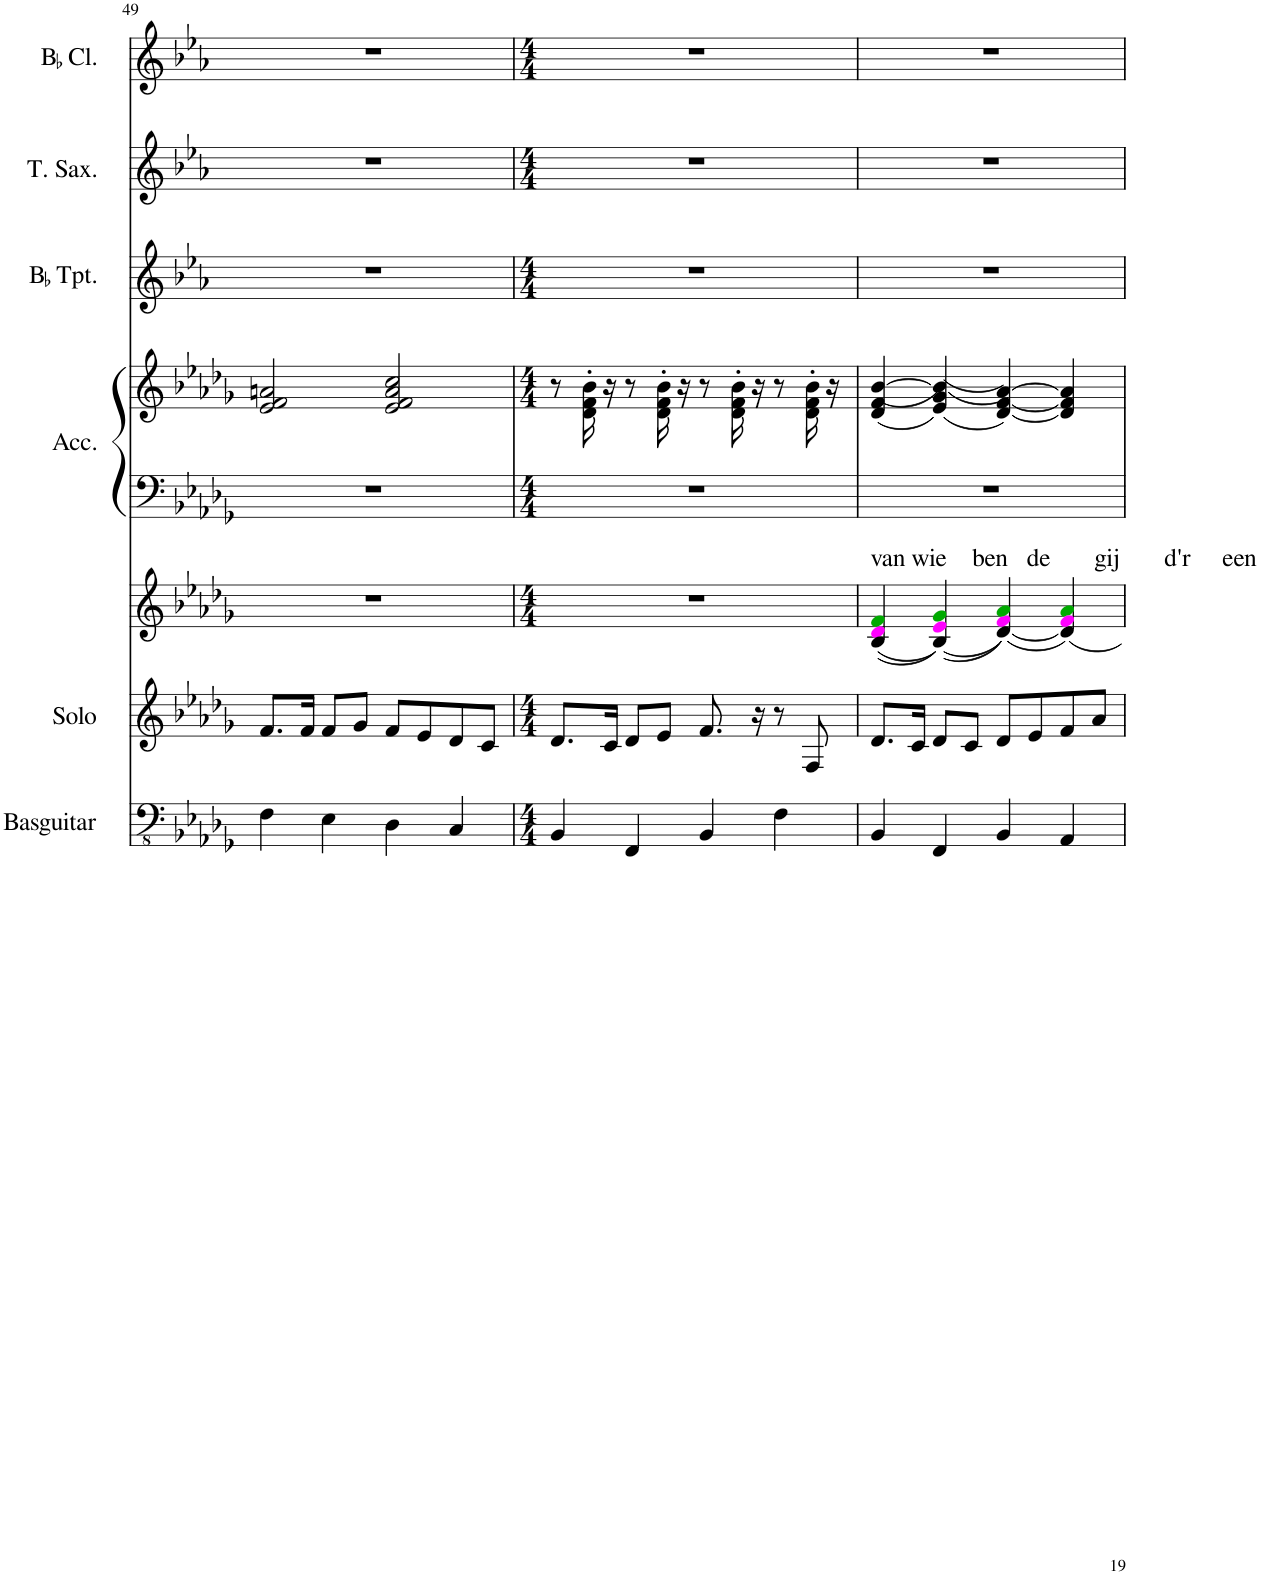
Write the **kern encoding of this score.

**kern	**kern	**kern	**kern	**kern	**kern	**kern	**kern
*part7	*part6	*part5	*part4	*part4	*part3	*part2	*part1
*staff8	*staff7	*staff6	*staff5	*staff4	*staff3	*staff2	*staff1
*I"Basguitar	*I"Solo	*I"Soprano	*I"Accordion	*	*I"BaccidentalFlat Trumpet	*I"Tenor Saxophone	*I"BaccidentalFlat Clarinet
*I'Basguitar	*I'Solo	*I'S	*I'Acc.	*	*I'BaccidentalFlat Tpt.	*I'T. Sax.	*I'BaccidentalFlat Cl.
!!LO:PB:g=z
*clefFv4	*clefG2	*clefG2	*clefF4	*clefG2	*clefG2	*clefG2	*clefG2
*	*	*	*	*	*Trd1c2	*Trd8c14	*Trd1c2
*k[b-e-a-d-g-]	*k[b-e-a-d-g-]	*k[b-e-a-d-g-]	*k[b-e-a-d-g-]	*k[b-e-a-d-g-]	*k[b-e-a-]	*k[b-e-a-]	*k[b-e-a-]
*M4/4	*M4/4	*M4/4	*M4/4	*M4/4	*M4/4	*M4/4	*M4/4
=49	=49	=49	=49	=49	=49	=49	=49
4FF\	8.f/L	1r	1r	2e-/ 2f/ 2an/	1r	1r	1r
.	16f/Jk	.	.	.	.	.	.
4EE-\	8f/L	.	.	.	.	.	.
.	8g-/J	.	.	.	.	.	.
4DD-\	8f/L	.	.	2e-/ 2f/ 2a/ 2cc/	.	.	.
.	8e-/	.	.	.	.	.	.
4CC/	8d-/	.	.	.	.	.	.
.	8c/J	.	.	.	.	.	.
=50	=50	=50	=50	=50	=50	=50	=50
*M4/4	*M4/4	*M4/4	*M4/4	*M4/4	*M4/4	*M4/4	*M4/4
4BBB-/	8.d-/L	1r	1r	8r	1r	1r	1r
.	.	.	.	16d-\' 16f\' 16b-\'	.	.	.
.	16c/Jk	.	.	16r	.	.	.
4FFF/	8d-/L	.	.	8r	.	.	.
.	8e-/J	.	.	16d-\' 16f\' 16b-\'	.	.	.
.	.	.	.	16r	.	.	.
4BBB-/	8.f/	.	.	8r	.	.	.
.	.	.	.	16d-\' 16f\' 16b-\'	.	.	.
.	16r	.	.	16r	.	.	.
4FF\	8r	.	.	8r	.	.	.
.	8F/	.	.	16d-\' 16f\' 16b-\'	.	.	.
.	.	.	.	16r	.	.	.
=51	=51	=51	=51	=51	=51	=51	=51
!	!	!LO:TX:a:t=van wie    ben   de       gij       d'r     een	!	!	!	!	!
4BBB-/	8.d-/L	((4B-/ 4d-i/ 4fj/	1r	((4d-/ 4f/ [4b-/	1r	1r	1r
.	16c/Jk	.	.	.	.	.	.
4FFF/	8d-/L	((4B-/ 4e-i/ 4g-j/))	.	(((4e-/ 4g-/ 4b-/]))	.	.	.
.	8c/J	.	.	.	.	.	.
4BBB-/	8d-/L	([4d-/ 4fi/ 4a-j/))	.	[4d-/ [4f/ [4a-/)))	.	.	.
.	8e-/	.	.	.	.	.	.
4AAA-/	8f/	4d-/] 4fi/ 4a-j/)	.	4d-/] 4f/] 4a-/]	.	.	.
.	8a-/J	.	.	.	.	.	.
=	=	=	=	=	=	=	=
*-	*-	*-	*-	*-	*-	*-	*-
